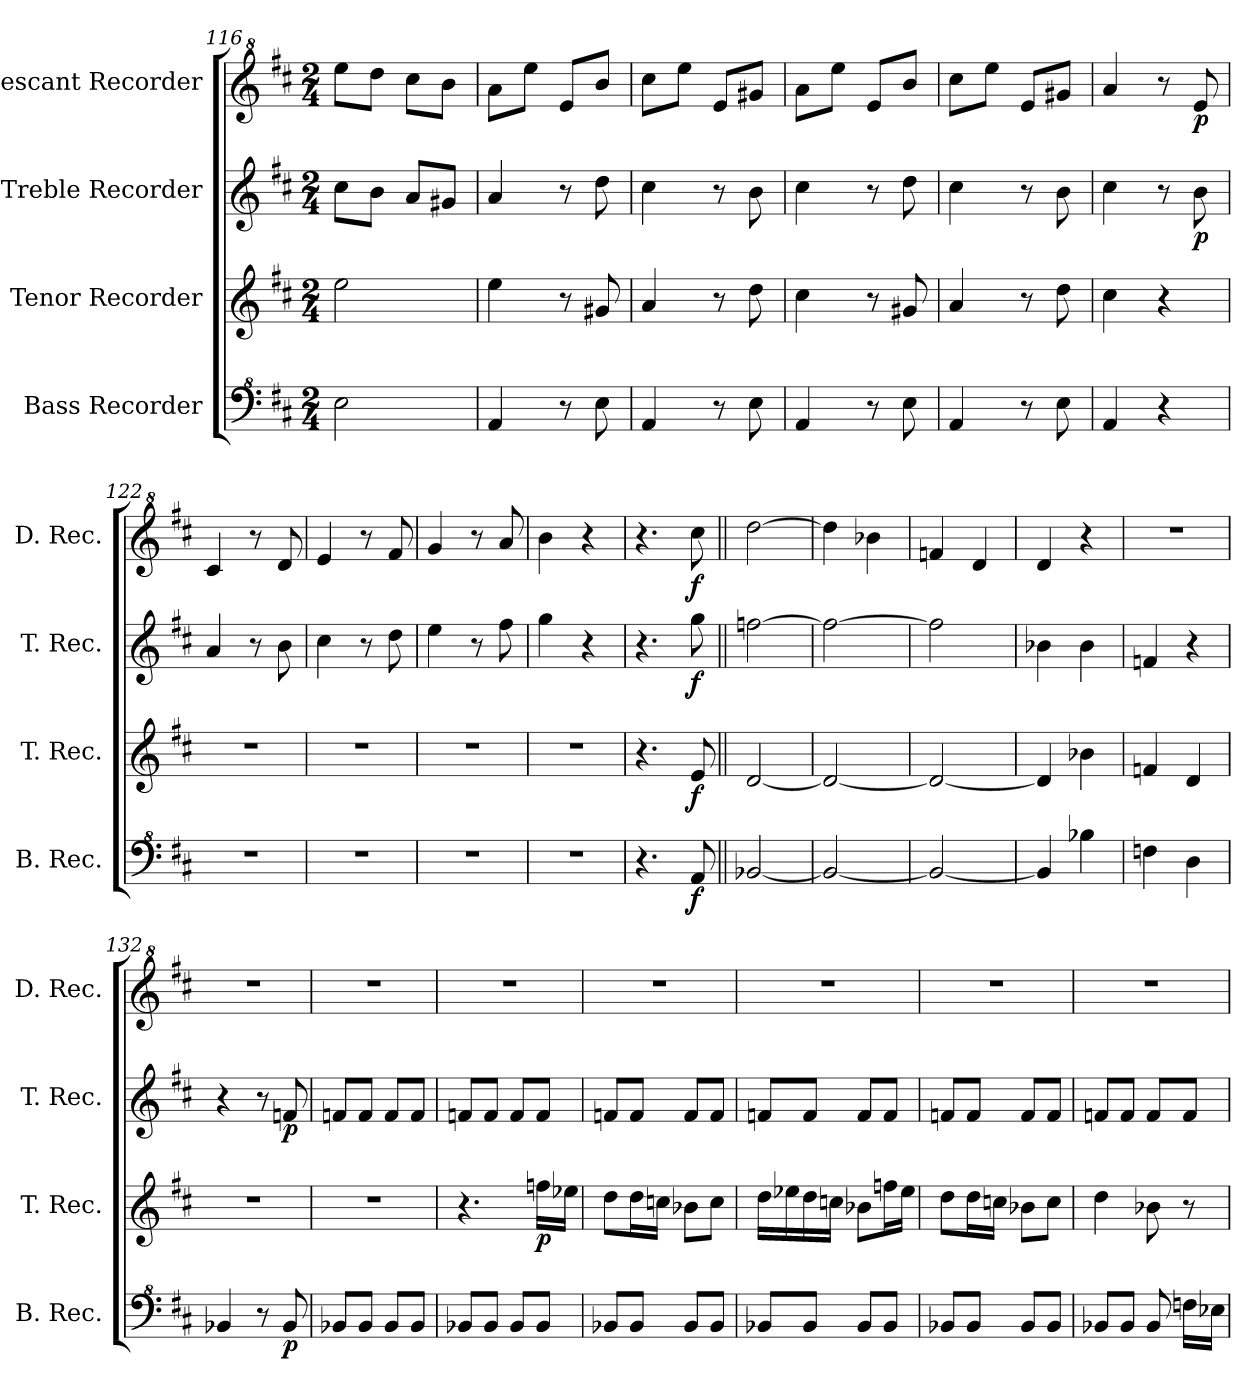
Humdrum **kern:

**kern	**dynam	**kern	**dynam	**kern	**dynam	**kern	**dynam
*part4	*part4	*part3	*part3	*part2	*part2	*part1	*part1
*staff4	*staff4	*staff3	*staff3	*staff2	*staff2	*staff1	*staff1
*I"Bass Recorder	*	*I"Tenor Recorder	*	*I"Treble Recorder	*	*I"Descant Recorder	*
*I'B. Rec.	*	*I'T. Rec.	*	*I'T. Rec.	*	*I'D. Rec.	*
*clefF^4	*	*clefG2	*	*clefG2	*	*clefG^2	*
*k[f#c#]	*	*k[f#c#]	*	*k[f#c#]	*	*k[f#c#]	*
*M2/4	*	*M2/4	*	*M2/4	*	*M2/4	*
=116	=116	=116	=116	=116	=116	=116	=116
2e\	.	2ee\	.	8cc#\L	.	8eee\L	.
.	.	.	.	8b\J	.	8ddd\J	.
.	.	.	.	8a/L	.	8ccc#\L	.
.	.	.	.	8g#X/J	.	8bb\J	.
=117	=117	=117	=117	=117	=117	=117	=117
4A/	.	4ee\	.	4a/	.	8aa\L	.
.	.	.	.	.	.	8eee\J	.
8r	.	8r	.	8r	.	8ee/L	.
8e\	.	8g#X/	.	8dd\	.	8bb/J	.
=118	=118	=118	=118	=118	=118	=118	=118
4A/	.	4a/	.	4cc#\	.	8ccc#\L	.
.	.	.	.	.	.	8eee\J	.
8r	.	8r	.	8r	.	8ee/L	.
8e\	.	8dd\	.	8b\	.	8gg#X/J	.
=119	=119	=119	=119	=119	=119	=119	=119
4A/	.	4cc#\	.	4cc#\	.	8aa\L	.
.	.	.	.	.	.	8eee\J	.
8r	.	8r	.	8r	.	8ee/L	.
8e\	.	8g#X/	.	8dd\	.	8bb/J	.
=120	=120	=120	=120	=120	=120	=120	=120
4A/	.	4a/	.	4cc#\	.	8ccc#\L	.
.	.	.	.	.	.	8eee\J	.
8r	.	8r	.	8r	.	8ee/L	.
8e\	.	8dd\	.	8b\	.	8gg#X/J	.
=121	=121	=121	=121	=121	=121	=121	=121
4A/	.	4cc#\	.	4cc#\	.	4aa/	.
4r	.	4r	.	8r	.	8r	.
!	!	!	!	!	!LO:DY:b	!	!LO:DY:b
.	.	.	.	8b\	p	8ee/	p
=122	=122	=122	=122	=122	=122	=122	=122
2r	.	2r	.	4a/	.	4cc#/	.
.	.	.	.	8r	.	8r	.
.	.	.	.	8b\	.	8dd/	.
=123	=123	=123	=123	=123	=123	=123	=123
2r	.	2r	.	4cc#\	.	4ee/	.
.	.	.	.	8r	.	8r	.
.	.	.	.	8dd\	.	8ff#/	.
!!LO:LB:g=z
=124	=124	=124	=124	=124	=124	=124	=124
2r	.	2r	.	4ee\	.	4gg/	.
.	.	.	.	8r	.	8r	.
.	.	.	.	8ff#\	.	8aa/	.
=125	=125	=125	=125	=125	=125	=125	=125
2r	.	2r	.	4gg\	.	4bb\	.
.	.	.	.	4r	.	4r	.
=126	=126	=126	=126	=126	=126	=126	=126
4.r	.	4.r	.	4.r	.	4.r	.
!	!LO:DY:b	!	!LO:DY:b	!	!LO:DY:b	!	!LO:DY:b
8A/	f	8e/	f	8gg\	f	8ccc#\	f
=127||	=127||	=127||	=127||	=127||	=127||	=127||	=127||
[2B-X/	.	[2d/	.	[2ffn\	.	[2ddd\	.
=128	=128	=128	=128	=128	=128	=128	=128
2B-/_	.	2d/_	.	2ff\_	.	4ddd\]	.
.	.	.	.	.	.	4bb-X\	.
=129	=129	=129	=129	=129	=129	=129	=129
2B-/_	.	2d/_	.	2ff\]	.	4ffn/	.
.	.	.	.	.	.	4dd/	.
=130	=130	=130	=130	=130	=130	=130	=130
4B-/]	.	4d/]	.	4b-X\	.	4dd/	.
4b-X\	.	4b-X\	.	4b-\	.	4r	.
=131	=131	=131	=131	=131	=131	=131	=131
4fn\	.	4fn/	.	4fn/	.	2r	.
4d\	.	4d/	.	4r	.	.	.
=132	=132	=132	=132	=132	=132	=132	=132
4B-X/	.	2r	.	4r	.	2r	.
8r	.	.	.	8r	.	.	.
!	!LO:DY:b	!	!	!	!LO:DY:b	!	!
8B-/	p	.	.	8fn/	p	.	.
=133	=133	=133	=133	=133	=133	=133	=133
8B-X/L	.	2r	.	8fn/L	.	2r	.
8B-/J	.	.	.	8f/J	.	.	.
8B-/L	.	.	.	8f/L	.	.	.
8B-/J	.	.	.	8f/J	.	.	.
=134	=134	=134	=134	=134	=134	=134	=134
8B-X/L	.	4.r	.	8fn/L	.	2r	.
8B-/J	.	.	.	8f/J	.	.	.
8B-/L	.	.	.	8f/L	.	.	.
!	!	!	!LO:DY:b	!	!	!	!
8B-/J	.	16ffn\LL	p	8f/J	.	.	.
.	.	16ee-X\JJ	.	.	.	.	.
!!LO:PB:g=z
=135	=135	=135	=135	=135	=135	=135	=135
8B-X/L	.	8dd\L	.	8fn/L	.	2r	.
8B-/J	.	16dd\L	.	8f/J	.	.	.
.	.	16ccn\JJ	.	.	.	.	.
8B-/L	.	8b-X\L	.	8f/L	.	.	.
8B-/J	.	8cc\J	.	8f/J	.	.	.
=136	=136	=136	=136	=136	=136	=136	=136
8B-X/L	.	16dd\LL	.	8fn/L	.	2r	.
.	.	16ee-X\	.	.	.	.	.
8B-/J	.	16dd\	.	8f/J	.	.	.
.	.	16ccn\JJ	.	.	.	.	.
8B-/L	.	8b-X\L	.	8f/L	.	.	.
8B-/J	.	16ffn\L	.	8f/J	.	.	.
.	.	16ee-\JJ	.	.	.	.	.
=137	=137	=137	=137	=137	=137	=137	=137
8B-X/L	.	8dd\L	.	8fn/L	.	2r	.
8B-/J	.	16dd\L	.	8f/J	.	.	.
.	.	16ccn\JJ	.	.	.	.	.
8B-/L	.	8b-X\L	.	8f/L	.	.	.
8B-/J	.	8cc\J	.	8f/J	.	.	.
=138	=138	=138	=138	=138	=138	=138	=138
8B-X/L	.	4dd\	.	8fn/L	.	2r	.
8B-/J	.	.	.	8f/J	.	.	.
8B-/	.	8b-X\	.	8f/L	.	.	.
16fn\LL	.	8r	.	8f/J	.	.	.
16e-X\JJ	.	.	.	.	.	.	.
=	=	=	=	=	=	=	=
*-	*-	*-	*-	*-	*-	*-	*-
